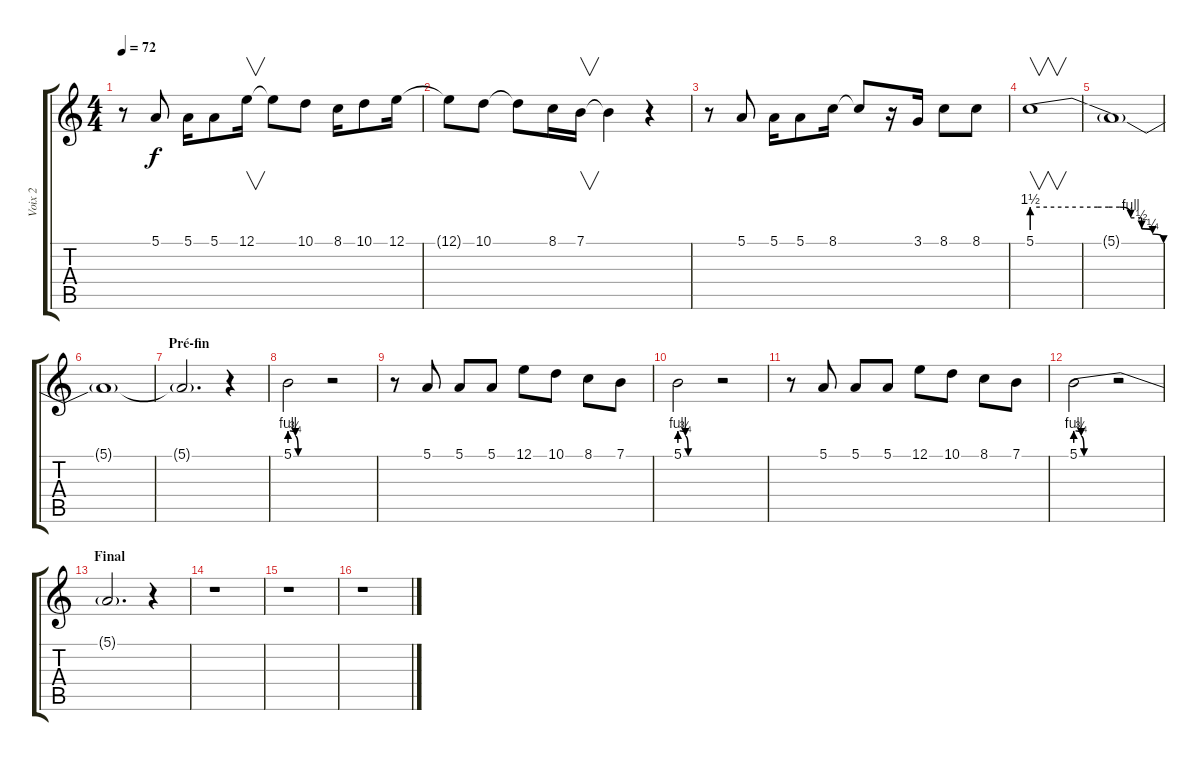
\track ("Voix 2" "Voix 2") {instrument lead1square}
\staff {score tabs}
\tuning (E4 B3 G3 D3 A2 E2) {hide}
\ts (4 4)
\tempo 72
\clef g2
\ks c
r.8{dy ff} 5.1.8{dy f} 5.1.16 5.1.8 12.1.16{v} 12.1{t}.8 10.1.8 8.1.16 10.1.8 12.1.16 |
12.1{t}.8 10.1.8 10.1{t}.8 8.1.16 7.1.16{v} 7.1{t}.4 r.4 |
r.8 5.1.8 5.1.16 5.1.8 8.1.16 8.1{t}.8 r.16 3.1.16 8.1.8 8.1.8 |
5.1{be (custom 0 6 20 6 30 6 35 6 40 6 45 4 50 4 50 2 55 1 60 0)}.1{v} |
5.1{t}.1 |
5.1{t}.1 |
\section ("" "Pré-fin")
5.1{t}.2{d} r.4 |
5.1{be (custom 0 4 10 3 15 0 20 0 40 0 60 0)}.2 r.2 |
r.8 5.1.8 5.1.8 5.1.8 12.1.8 10.1.8 8.1.8 7.1.8 |
5.1{be (custom 0 4 10 3 15 0 20 0 40 0 60 0)}.2 r.2 |
r.8 5.1.8 5.1.8 5.1.8 12.1.8 10.1.8 8.1.8 7.1.8 |
5.1{be (custom 0 4 10 3 15 0 20 0 40 0 60 0)}.2 r.2 |
\section ("" "Final")
5.1{t}.2{d} r.4 |
r.1 |
r.1 |
r.1
